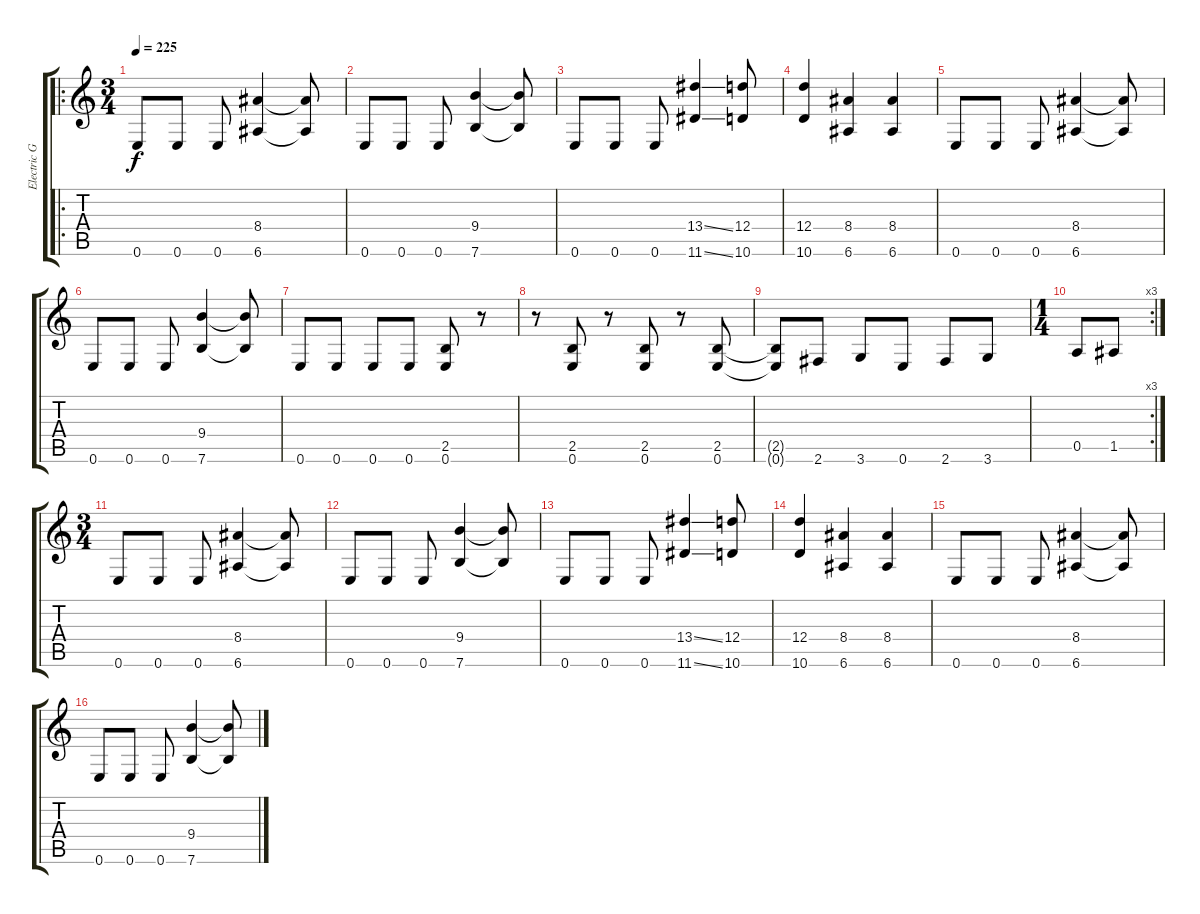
\track ("Electric Guitar 1" "Electric G") {instrument distortionguitar}
\staff {score tabs}
\tuning (E4 B3 G3 D3 A2 E2) {hide}
\ro
\ts (3 4)
\tempo 225
\clef g2
\ks c
0.6.8{dy f} 0.6.8 0.6.8 (8.4 6.6).4 (8.4{t} 6.6{t}).8 |
0.6.8 0.6.8 0.6.8 (9.4 7.6).4 (9.4{t} 7.6{t}).8 |
0.6.8 0.6.8 0.6.8 (13.4{ss} 11.6{ss}).4 (12.4 10.6).8 |
(12.4 10.6).4 (8.4 6.6).4 (8.4 6.6).4 |
0.6.8 0.6.8 0.6.8 (8.4 6.6).4 (8.4{t} 6.6{t}).8 |
0.6.8 0.6.8 0.6.8 (9.4 7.6).4 (9.4{t} 7.6{t}).8 |
0.6.8 0.6.8 0.6.8 0.6.8 (2.5 0.6).8 r.8 |
r.8 (2.5 0.6).8 r.8 (2.5 0.6).8 r.8 (2.5 0.6).8 |
(2.5{t} 0.6{t}).8 2.6.8 3.6.8 0.6.8 2.6.8 3.6.8 |
\rc 3
\ts (1 4)
0.5.8 1.5.8 |
\ts (3 4)
0.6.8 0.6.8 0.6.8 (8.4 6.6).4 (8.4{t} 6.6{t}).8 |
0.6.8 0.6.8 0.6.8 (9.4 7.6).4 (9.4{t} 7.6{t}).8 |
0.6.8 0.6.8 0.6.8 (13.4{ss} 11.6{ss}).4 (12.4 10.6).8 |
(12.4 10.6).4 (8.4 6.6).4 (8.4 6.6).4 |
0.6.8 0.6.8 0.6.8 (8.4 6.6).4 (8.4{t} 6.6{t}).8 |
0.6.8 0.6.8 0.6.8 (9.4 7.6).4 (9.4{t} 7.6{t}).8
